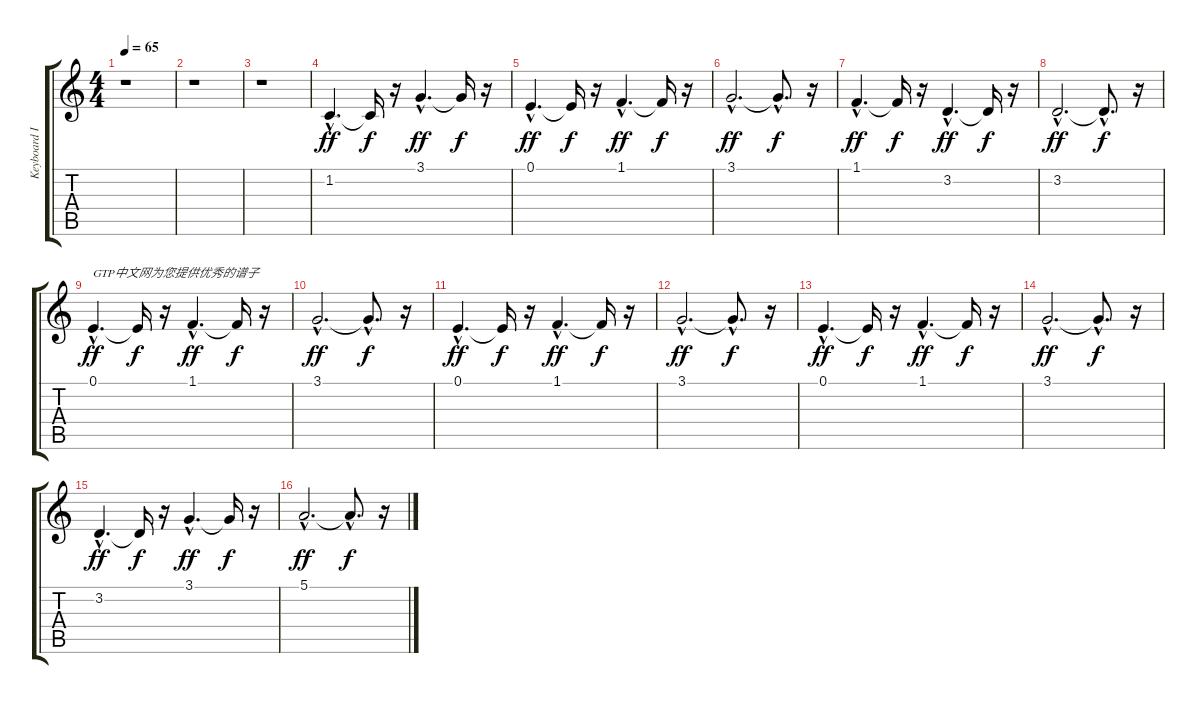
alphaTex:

\track ("Keyboard I" "Keyboard I") {instrument pad2warm}
\staff {score tabs}
\tuning (E4 B3 G3 D3 A2 E2) {hide}
\ts (4 4)
\tempo 65
\clef g2
\ks c
r.1{dy ff instrument pad2warm} |
r.1 |
r.1 |
1.2{hac}.4{d volume 2} 1.2{t}.16{dy f} r.16 3.1{hac}.4{d dy ff volume 6} 3.1{t}.16{dy f} r.16 |
0.1{hac}.4{d dy ff volume 10} 0.1{t}.16{dy f} r.16 1.1{hac}.4{d dy ff volume 14} 1.1{t}.16{dy f} r.16 |
3.1{hac}.2{d dy ff} 3.1{hac t}.8{d dy f} r.16 |
1.1{hac}.4{d dy ff} 1.1{t}.16{dy f} r.16 3.2{hac}.4{d dy ff} 3.2{t}.16{dy f} r.16 |
3.2{hac}.2{d dy ff} 3.2{hac t}.8{d dy f} r.16 |
0.1{hac}.4{d txt "GTP中文网为您提供优秀的谱子" dy ff volume 14} 0.1{t}.16{dy f} r.16 1.1{hac}.4{d dy ff} 1.1{t}.16{dy f} r.16 |
3.1{hac}.2{d dy ff} 3.1{hac t}.8{d dy f} r.16 |
0.1{hac}.4{d dy ff} 0.1{t}.16{dy f} r.16 1.1{hac}.4{d dy ff} 1.1{t}.16{dy f} r.16 |
3.1{hac}.2{d dy ff} 3.1{hac t}.8{d dy f} r.16 |
0.1{hac}.4{d dy ff} 0.1{t}.16{dy f} r.16 1.1{hac}.4{d dy ff} 1.1{t}.16{dy f} r.16 |
3.1{hac}.2{d dy ff} 3.1{hac t}.8{d dy f} r.16 |
3.2{hac}.4{d dy ff} 3.2{t}.16{dy f} r.16 3.1{hac}.4{d dy ff} 3.1{t}.16{dy f} r.16 |
5.1{hac}.2{d dy ff} 5.1{hac t}.8{d dy f} r.16
